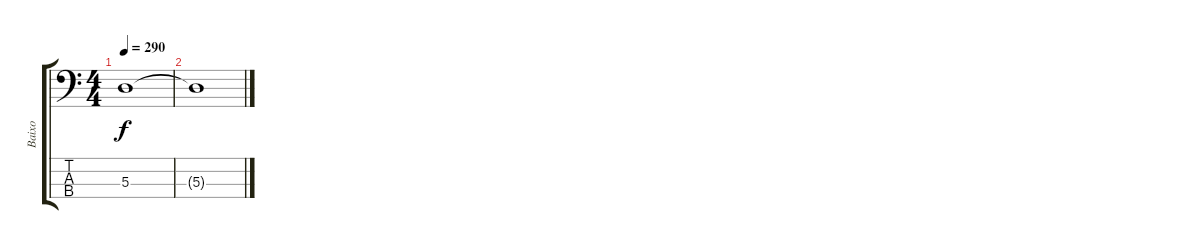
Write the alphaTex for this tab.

\track ("Baixo" "Baixo") {instrument electricbasspick}
\staff {score tabs}
\tuning (G2 D2 A1 E1) {hide}
\ts (4 4)
\tempo 290
\clef f4
\ks c
5.3.1{dy f} |
5.3{t}.1
